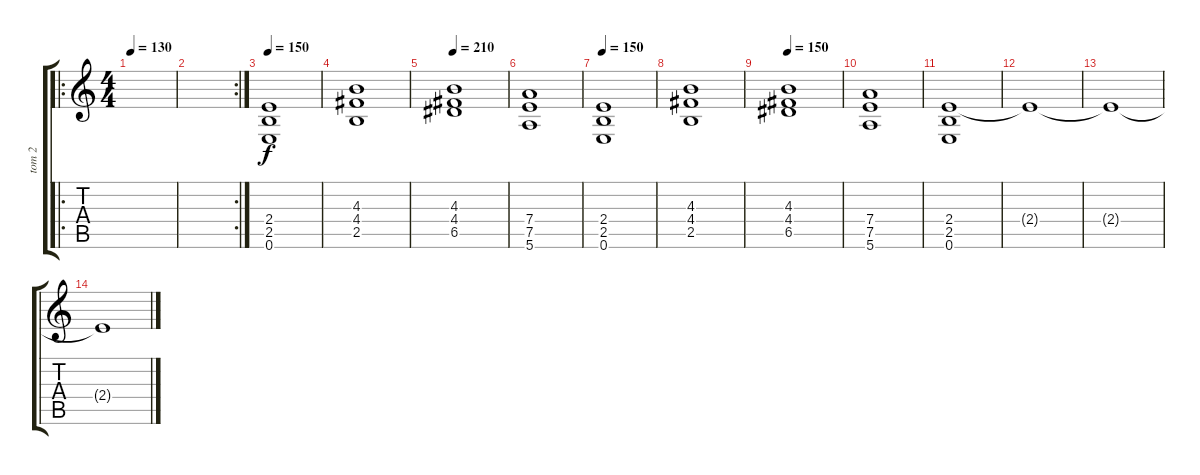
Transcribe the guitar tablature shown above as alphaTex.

\track ("tom 2" "tom 2") {instrument electricguitarclean}
\staff {score tabs}
\tuning (E4 B3 G3 D3 A2 E2) {hide}
\ro
\ts (4 4)
\tempo 130
\clef g2
\ks c
|
\rc 2
|
\tempo 150
(2.4 2.5 0.6).1{volume 16} |
(4.3 4.4 2.5).1 |
\tempo 150
\tempo 210
(4.3 4.4 6.5).1 |
(7.4 7.5 5.6).1 |
\tempo 150
(2.4 2.5 0.6).1 |
(4.3 4.4 2.5).1 |
\tempo 150
(4.3 4.4 6.5).1 |
(7.4 7.5 5.6).1 |
(2.4 2.5 0.6).1{volume 7} |
2.4{t}.1 |
2.4{t}.1 |
2.4{t}.1
